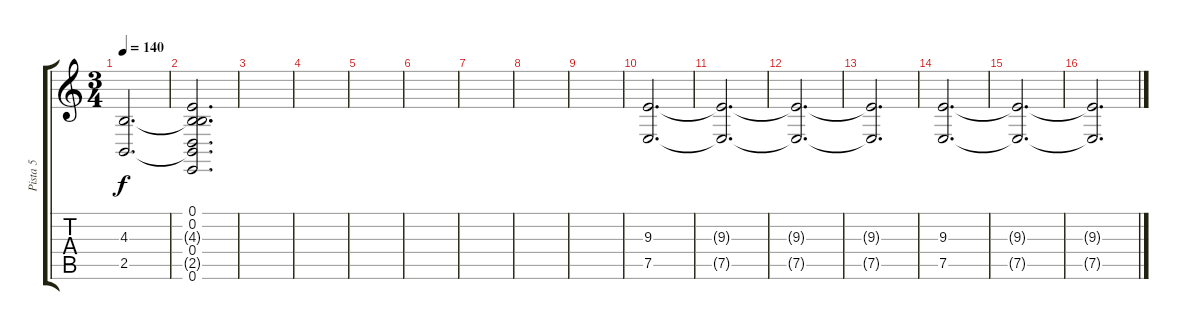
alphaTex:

\track ("Pista 5" "Pista 5") {instrument pad4choir}
\staff {score tabs}
\tuning (E4 B3 G3 D3 A2 E2) {hide}
\ts (3 4)
\tempo 140
\clef g2
\ks c
(4.3{t} 2.5{t}).2{d dy f} |
(0.1 0.2 4.3{t} 0.4 2.5{t} 0.6).2{d} |
|
|
|
|
|
|
|
(9.3 7.5).2{d volume 10 instrument pad4choir} |
(9.3{t} 7.5{t}).2{d} |
(9.3{t} 7.5{t}).2{d} |
(9.3{t} 7.5{t}).2{d} |
(9.3 7.5).2{d} |
(9.3{t} 7.5{t}).2{d} |
(9.3{t} 7.5{t}).2{d}
